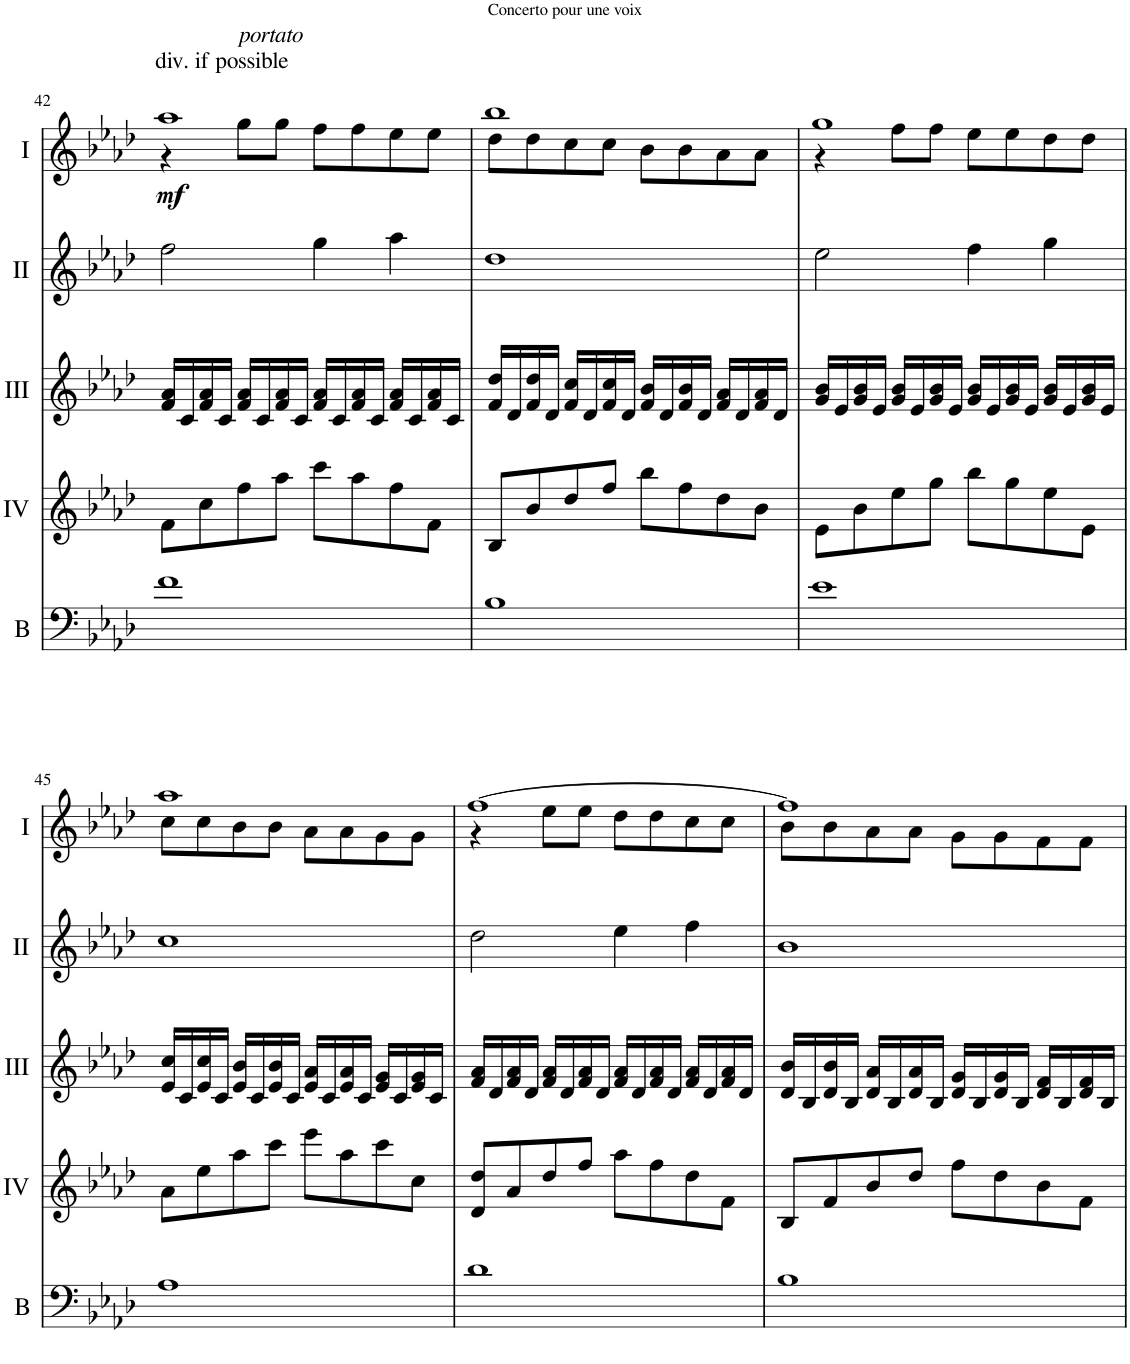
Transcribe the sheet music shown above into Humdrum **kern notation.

**kern	**kern	**kern	**kern	**kern	**dynam
*part5	*part4	*part3	*part2	*part1	*part1
*staff5	*staff4	*staff3	*staff2	*staff1	*staff1
*I"Bass	*I"Acc. 4	*I"Acc. 3	*I"Acc. 2	*I"Acc. 1	*
*I'B	*	*	*	*	*
!!LO:PB:g=z
*clefF4	*clefG2	*clefG2	*clefG2	*clefG2	*
*Trd7c12	*	*	*	*	*
*k[b-e-a-d-]	*k[b-e-a-d-]	*k[b-e-a-d-]	*k[b-e-a-d-]	*k[b-e-a-d-]	*
*M4/4	*M4/4	*M4/4	*M4/4	*M4/4	*
*met(c)	*met(c)	*met(c)	*met(c)	*met(c)	*
=42	=42	=42	=42	=42	=42
*	*	*	*	*^	*
!	!	!	!	!LO:TX:a:t=div. if possible	!	!
!	!	!	!	!	!	!LO:DY:b
1f	8F\L	16f/ 16a-/LL	2ff\	1aa-	4r	mf
.	.	16c/	.	.	.	.
.	8c\	16f/ 16a-/	.	.	.	.
.	.	16c/JJ	.	.	.	.
!	!	!	!	!	!LO:TX:a:i:t=portato	!
.	8f\	16f/ 16a-/LL	.	.	8gg\L	.
.	.	16c/	.	.	.	.
.	8a-\J	16f/ 16a-/	.	.	8gg\J	.
.	.	16c/JJ	.	.	.	.
.	8cc\L	16f/ 16a-/LL	4gg\	.	8ff\L	.
.	.	16c/	.	.	.	.
.	8a-\	16f/ 16a-/	.	.	8ff\	.
.	.	16c/JJ	.	.	.	.
.	8f\	16f/ 16a-/LL	4aa-\	.	8ee-\	.
.	.	16c/	.	.	.	.
.	8F\J	16f/ 16a-/	.	.	8ee-\J	.
.	.	16c/JJ	.	.	.	.
=43	=43	=43	=43	=43	=43	=43
1B-	8BB-/L	16f/ 16dd-/LL	1dd-	1bb-	8dd-\L	.
.	.	16d-/	.	.	.	.
.	8B-/	16f/ 16dd-/	.	.	8dd-\	.
.	.	16d-/JJ	.	.	.	.
.	8d-/	16f/ 16cc/LL	.	.	8cc\	.
.	.	16d-/	.	.	.	.
.	8f/J	16f/ 16cc/	.	.	8cc\J	.
.	.	16d-/JJ	.	.	.	.
.	8b-\L	16f/ 16b-/LL	.	.	8b-\L	.
.	.	16d-/	.	.	.	.
.	8f\	16f/ 16b-/	.	.	8b-\	.
.	.	16d-/JJ	.	.	.	.
.	8d-\	16f/ 16a-/LL	.	.	8a-\	.
.	.	16d-/	.	.	.	.
.	8B-\J	16f/ 16a-/	.	.	8a-\J	.
.	.	16d-/JJ	.	.	.	.
=44	=44	=44	=44	=44	=44	=44
1e-	8E-\L	16g/ 16b-/LL	2ee-\	1gg	4r	.
.	.	16e-/	.	.	.	.
.	8B-\	16g/ 16b-/	.	.	.	.
.	.	16e-/JJ	.	.	.	.
.	8e-\	16g/ 16b-/LL	.	.	8ff\L	.
.	.	16e-/	.	.	.	.
.	8g\J	16g/ 16b-/	.	.	8ff\J	.
.	.	16e-/JJ	.	.	.	.
.	8b-\L	16g/ 16b-/LL	4ff\	.	8ee-\L	.
.	.	16e-/	.	.	.	.
.	8g\	16g/ 16b-/	.	.	8ee-\	.
.	.	16e-/JJ	.	.	.	.
.	8e-\	16g/ 16b-/LL	4gg\	.	8dd-\	.
.	.	16e-/	.	.	.	.
.	8E-\J	16g/ 16b-/	.	.	8dd-\J	.
.	.	16e-/JJ	.	.	.	.
!!LO:LB:g=z	!!
=45	=45	=45	=45	=45	=45	=45
1A-	8A-\L	16e-/ 16cc/LL	1cc	1aa-	8cc\L	.
.	.	16c/	.	.	.	.
.	8e-\	16e-/ 16cc/	.	.	8cc\	.
.	.	16c/JJ	.	.	.	.
.	8a-\	16e-/ 16b-/LL	.	.	8b-\	.
.	.	16c/	.	.	.	.
.	8cc\J	16e-/ 16b-/	.	.	8b-\J	.
.	.	16c/JJ	.	.	.	.
.	8ee-\L	16e-/ 16a-/LL	.	.	8a-\L	.
.	.	16c/	.	.	.	.
.	8a-\	16e-/ 16a-/	.	.	8a-\	.
.	.	16c/JJ	.	.	.	.
.	8cc\	16e-/ 16g/LL	.	.	8g\	.
.	.	16c/	.	.	.	.
.	8c\J	16e-/ 16g/	.	.	8g\J	.
.	.	16c/JJ	.	.	.	.
=46	=46	=46	=46	=46	=46	=46
1d-	8D-/ 8d-/L	16f/ 16a-/LL	2dd-\	[1ff	4r	.
.	.	16d-/	.	.	.	.
.	8A-/	16f/ 16a-/	.	.	.	.
.	.	16d-/JJ	.	.	.	.
.	8d-/	16f/ 16a-/LL	.	.	8ee-\L	.
.	.	16d-/	.	.	.	.
.	8f/J	16f/ 16a-/	.	.	8ee-\J	.
.	.	16d-/JJ	.	.	.	.
.	8a-\L	16f/ 16a-/LL	4ee-\	.	8dd-\L	.
.	.	16d-/	.	.	.	.
.	8f\	16f/ 16a-/	.	.	8dd-\	.
.	.	16d-/JJ	.	.	.	.
.	8d-\	16f/ 16a-/LL	4ff\	.	8cc\	.
.	.	16d-/	.	.	.	.
.	8F\J	16f/ 16a-/	.	.	8cc\J	.
.	.	16d-/JJ	.	.	.	.
=47	=47	=47	=47	=47	=47	=47
1B-	8BB-/L	16d-/ 16b-/LL	1b-	1ff]	8b-\L	.
.	.	16B-/	.	.	.	.
.	8F/	16d-/ 16b-/	.	.	8b-\	.
.	.	16B-/JJ	.	.	.	.
.	8B-/	16d-/ 16a-/LL	.	.	8a-\	.
.	.	16B-/	.	.	.	.
.	8d-/J	16d-/ 16a-/	.	.	8a-\J	.
.	.	16B-/JJ	.	.	.	.
.	8f\L	16d-/ 16g/LL	.	.	8g\L	.
.	.	16B-/	.	.	.	.
.	8d-\	16d-/ 16g/	.	.	8g\	.
.	.	16B-/JJ	.	.	.	.
.	8B-\	16d-/ 16f/LL	.	.	8f\	.
.	.	16B-/	.	.	.	.
.	8F\J	16d-/ 16f/	.	.	8f\J	.
.	.	16B-/JJ	.	.	.	.
*	*	*	*	*v	*v	*
=	=	=	=	=	=
*-	*-	*-	*-	*-	*-
